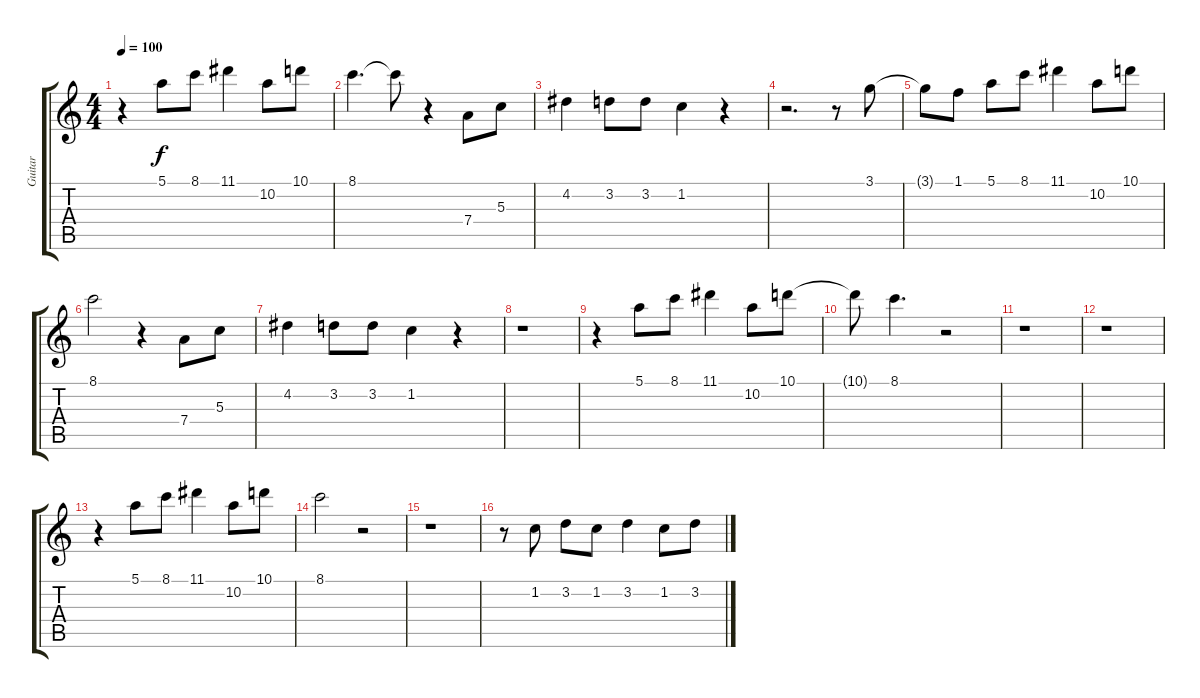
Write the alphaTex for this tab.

\track ("Guitar" "Guitar") {instrument overdrivenguitar}
\staff {score tabs}
\tuning (E4 B3 G3 D3 A2 E2) {hide}
\ts (4 4)
\tempo 100
\clef g2
\ks c
r.4{dy f} 5.1.8 8.1.8 11.1.4 10.2.8 10.1.8 |
8.1.4{d} 8.1{t}.8 r.4 7.4.8 5.3.8 |
4.2.4 3.2.8 3.2.8 1.2.4 r.4 |
r.2{d} r.8 3.1.8 |
3.1{t}.8 1.1.8 5.1.8 8.1.8 11.1.4 10.2.8 10.1.8 |
8.1.2 r.4 7.4.8 5.3.8 |
4.2.4 3.2.8 3.2.8 1.2.4 r.4 |
r.1 |
r.4 5.1.8 8.1.8 11.1.4 10.2.8 10.1.8 |
10.1{t}.8 8.1.4{d} r.2 |
r.1 |
r.1 |
r.4 5.1.8 8.1.8 11.1.4 10.2.8 10.1.8 |
8.1.2 r.2 |
r.1 |
r.8 1.2.8 3.2.8 1.2.8 3.2.4 1.2.8 3.2.8
